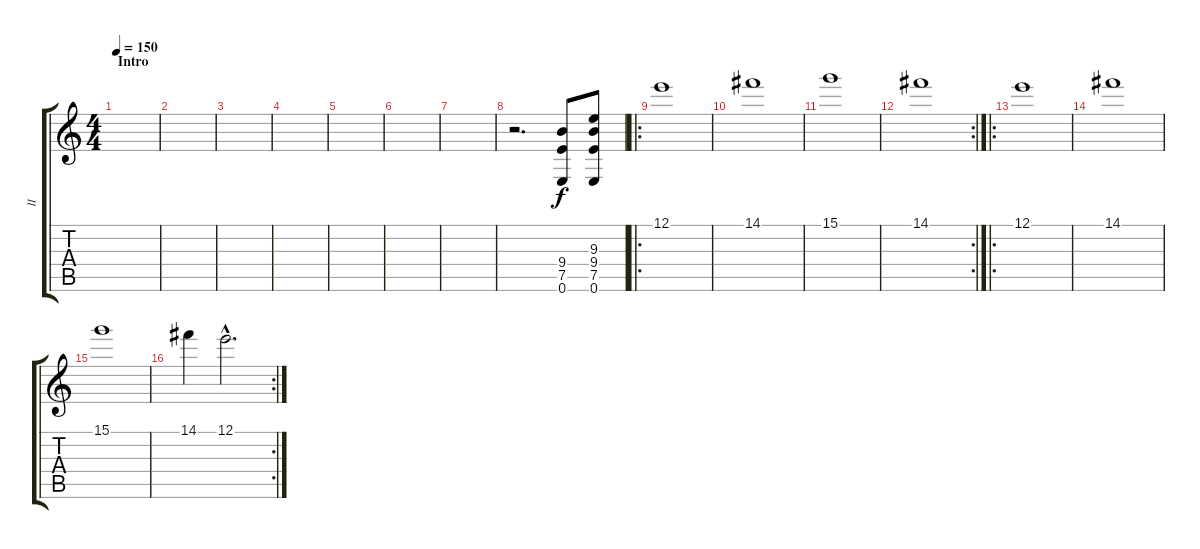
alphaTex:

\track ("II" "II") {instrument distortionguitar}
\staff {score tabs}
\tuning (E4 B3 G3 D3 A2 E2) {hide}
\ts (4 4)
\section ("" "Intro")
\tempo 150
\clef g2
\ks c
|
|
|
|
|
|
|
r.2{d} (9.4 7.5 0.6).8 (9.3 9.4 7.5 0.6).8 |
\ro
12.1.1 |
14.1.1 |
15.1.1 |
\rc 2
14.1.1 |
\ro
12.1.1 |
14.1.1 |
15.1.1 |
\rc 2
14.1.4 12.1{hac}.2{d}
